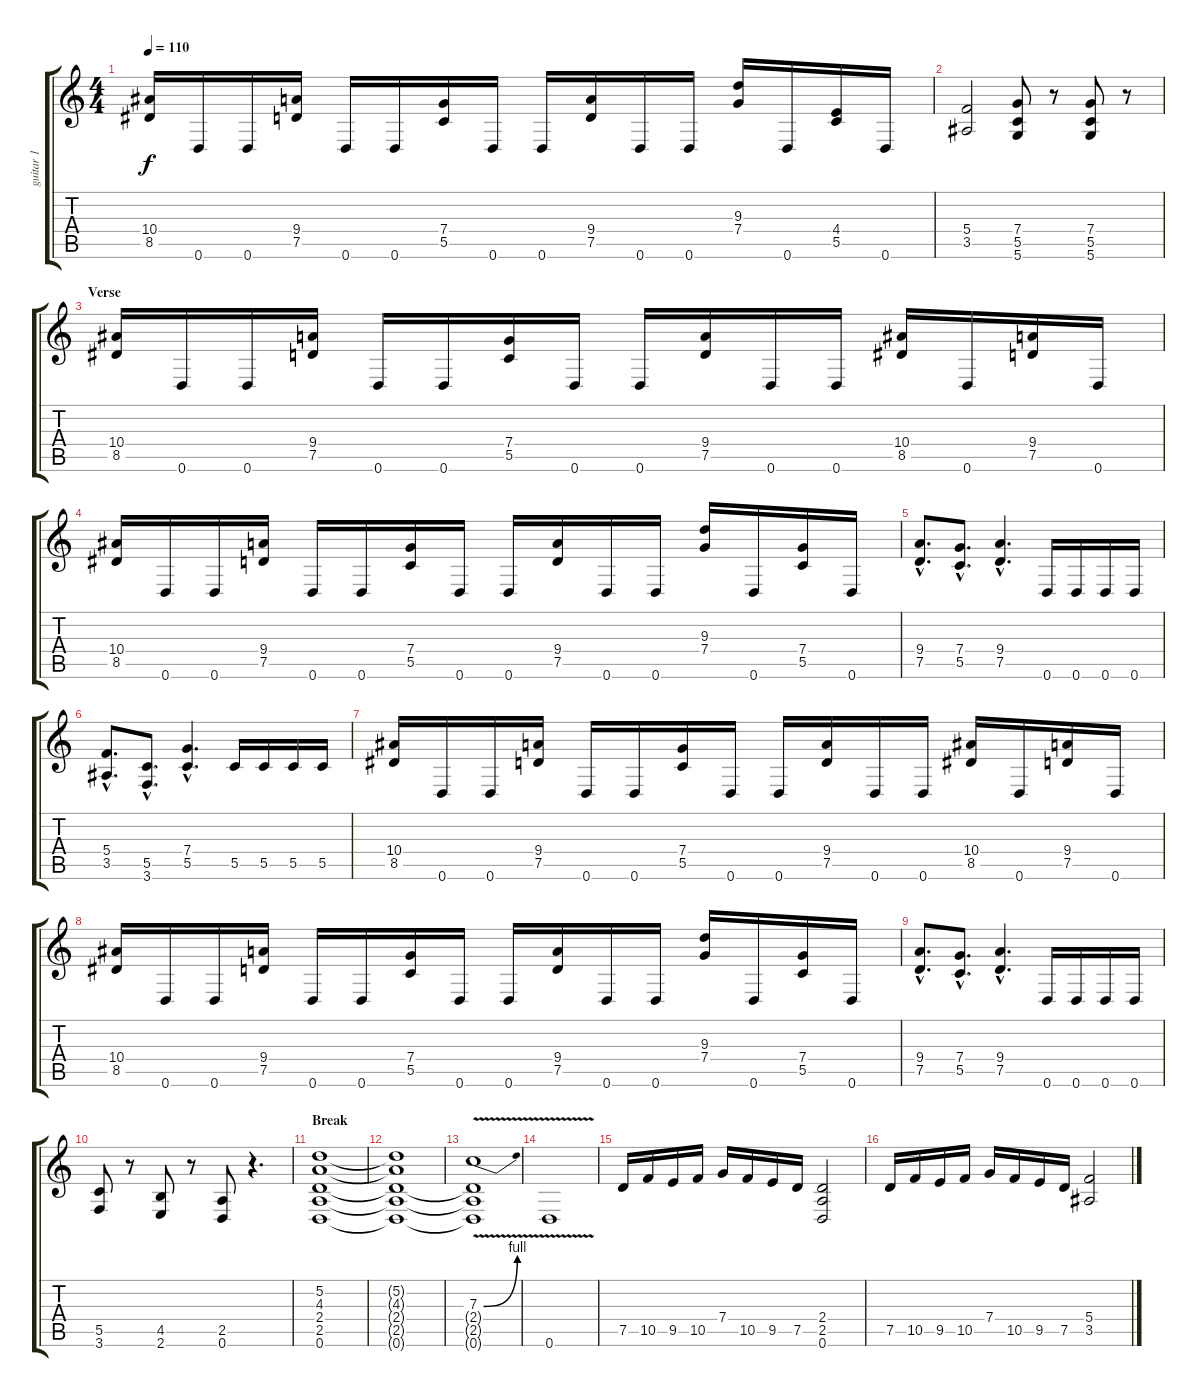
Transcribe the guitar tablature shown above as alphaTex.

\track ("guitar 1" "guitar 1") {instrument distortionguitar}
\staff {score tabs}
\tuning (D4 A3 F3 C3 G2 D2) {hide}
\ts (4 4)
\tempo 110
\clef g2
\ks c
(10.4 8.5).16{dy f} 0.6.16 0.6.16 (9.4 7.5).16 0.6.16 0.6.16 (7.4 5.5).16 0.6.16 0.6.16 (9.4 7.5).16 0.6.16 0.6.16 (9.3 7.4).16 0.6.16 (4.4 5.5).16 0.6.16 |
(5.4 3.5).2 (7.4 5.5 5.6).8 r.8 (7.4 5.5 5.6).8 r.8 |
\section ("" "Verse")
(10.4 8.5).16 0.6.16 0.6.16 (9.4 7.5).16 0.6.16 0.6.16 (7.4 5.5).16 0.6.16 0.6.16 (9.4 7.5).16 0.6.16 0.6.16 (10.4 8.5).16 0.6.16 (9.4 7.5).16 0.6.16 |
(10.4 8.5).16 0.6.16 0.6.16 (9.4 7.5).16 0.6.16 0.6.16 (7.4 5.5).16 0.6.16 0.6.16 (9.4 7.5).16 0.6.16 0.6.16 (9.3 7.4).16 0.6.16 (7.4 5.5).16 0.6.16 |
(9.4{hac} 7.5{hac}).8{d} (7.4{hac} 5.5{hac}).8{d} (9.4{hac} 7.5{hac}).4{d} 0.6.16 0.6.16 0.6.16 0.6.16 |
(5.4{hac} 3.5{hac}).8{d} (5.5{hac} 3.6{hac}).8{d} (7.4{hac} 5.5{hac}).4{d} 5.5.16 5.5.16 5.5.16 5.5.16 |
(10.4 8.5).16 0.6.16 0.6.16 (9.4 7.5).16 0.6.16 0.6.16 (7.4 5.5).16 0.6.16 0.6.16 (9.4 7.5).16 0.6.16 0.6.16 (10.4 8.5).16 0.6.16 (9.4 7.5).16 0.6.16 |
(10.4 8.5).16 0.6.16 0.6.16 (9.4 7.5).16 0.6.16 0.6.16 (7.4 5.5).16 0.6.16 0.6.16 (9.4 7.5).16 0.6.16 0.6.16 (9.3 7.4).16 0.6.16 (7.4 5.5).16 0.6.16 |
(9.4{hac} 7.5{hac}).8{d} (7.4{hac} 5.5{hac}).8{d} (9.4{hac} 7.5{hac}).4{d} 0.6.16 0.6.16 0.6.16 0.6.16 |
(5.5 3.6).8 r.8 (4.5 2.6).8 r.8 (2.5 0.6).8 r.4{d} |
\section ("" "Break")
(5.2 4.3 2.4 2.5 0.6).1 |
(5.2{t} 4.3{t} 2.4{t} 2.5{t} 0.6{t}).1 |
(7.3{be (bend 0 0 60 4) v} 2.4{t} 2.5{t} 0.6{t}).1 |
0.6{v}.1 |
7.5.16 10.5.16 9.5.16 10.5.16 7.4.16 10.5.16 9.5.16 7.5.16 (2.4 2.5 0.6).2 |
7.5.16 10.5.16 9.5.16 10.5.16 7.4.16 10.5.16 9.5.16 7.5.16 (5.4 3.5).2
